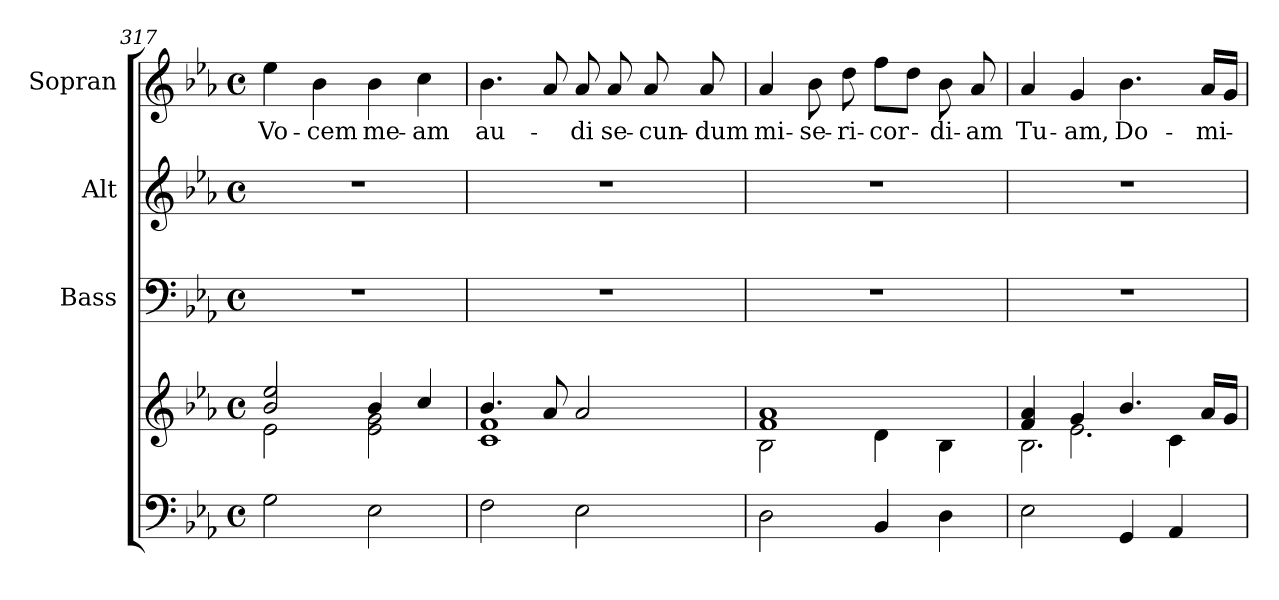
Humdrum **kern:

**kern	**kern	**kern	**kern	**kern	**text
*part4	*part4	*part3	*part2	*part1	*part1
*staff5	*staff4	*staff3	*staff2	*staff1	*staff1
*	*	*I"Bass	*I"Alt	*I"Sopran	*
*	*	*I'B.	*I'A.	*I'S.	*
!!LO:LB:g=z
*clefF4	*clefG2	*clefF4	*clefG2	*clefG2	*
*k[b-e-a-]	*k[b-e-a-]	*k[b-e-a-]	*k[b-e-a-]	*k[b-e-a-]	*
*E-:	*E-:	*E-:	*E-:	*E-:	*
*M4/4	*M4/4	*M4/4	*M4/4	*M4/4	*
*met(c)	*met(c)	*met(c)	*met(c)	*met(c)	*
=317	=317	=317	=317	=317	=317
*	*^	*	*	*	*
!	!	!	!	!	!	!LO:LY:b
2G\	2b-/ 2ee-/	2e-\	1r	1r	4ee-\	Vo-
!	!	!	!	!	!	!LO:LY:b
.	.	.	.	.	4b-\	-cem
!	!	!	!	!	!	!LO:LY:b
2E-\	4b-/	2e-\ 2g\	.	.	4b-\	me-
!	!	!	!	!	!	!LO:LY:b
.	4cc/	.	.	.	4cc\	-am
=318	=318	=318	=318	=318	=318	=318
!	!	!	!	!	!	!LO:LY:b
2F\	4.b-/	1c 1f	1r	1r	4.b-\	au-
.	8a-/	.	.	.	8a-/	.
!	!	!	!	!	!	!LO:LY:b
2E-\	2a-/	.	.	.	8a-/	-di
!	!	!	!	!	!	!LO:LY:b
.	.	.	.	.	8a-/	se-
!	!	!	!	!	!	!LO:LY:b
.	.	.	.	.	8a-/	-cun-
!	!	!	!	!	!	!LO:LY:b
.	.	.	.	.	8a-/	-dum
=319	=319	=319	=319	=319	=319	=319
!	!	!	!	!	!	!LO:LY:b
2D\	1f 1a-	2B-\	1r	1r	4a-/	mi-
!	!	!	!	!	!	!LO:LY:b
.	.	.	.	.	8b-\	-se-
!	!	!	!	!	!	!LO:LY:b
.	.	.	.	.	8dd\	-ri-
!	!	!	!	!	!	!LO:LY:b
4BB-/	.	4d\	.	.	8ff\L	-cor-
.	.	.	.	.	8dd\J	.
!	!	!	!	!	!	!LO:LY:b
4D\	.	4B-\	.	.	8b-\	-di-
!	!	!	!	!	!	!LO:LY:b
.	.	.	.	.	8a-/	-am
=320	=320	=320	=320	=320	=320	=320
*	*	*^	*	*	*	*
!	!	!	!	!	!	!	!LO:LY:b
2E-\	4f/ 4a-/	2.B-\	4ryy	1r	1r	4a-/	Tu-
!	!	!	!	!	!	!	!LO:LY:b
.	4g/	.	2.e-\	.	.	4g/	-am,
!	!	!	!	!	!	!	!LO:LY:b
4GG/	4.b-/	.	.	.	.	4.b-\	Do-
4AA-/	.	4c\	.	.	.	.	.
!	!	!	!	!	!	!	!LO:LY:b
.	16a-/LL	.	.	.	.	16a-/LL	-mi-
.	16g/JJ	.	.	.	.	16g/JJ	.
*	*v	*v	*v	*	*	*	*
=	=	=	=	=	=
*-	*-	*-	*-	*-	*-
